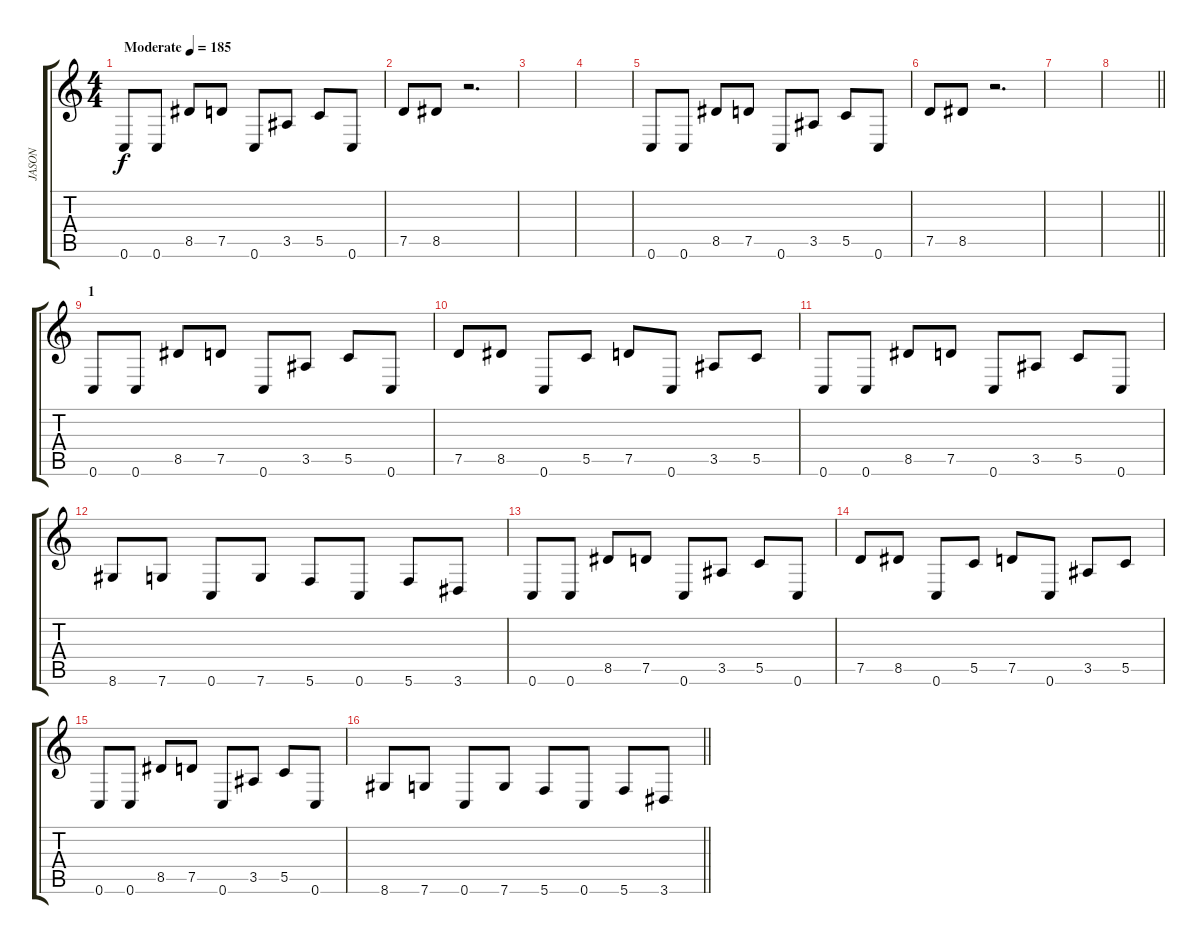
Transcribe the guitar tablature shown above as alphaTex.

\track ("JASON" "JASON") {instrument distortionguitar}
\staff {score tabs}
\tuning (D4 A3 F3 C3 G2 C2) {hide}
\ts (4 4)
\tempo (185 "Moderate")
\clef g2
\ks c
0.6.8{dy f instrument distortionguitar} 0.6.8 8.5.8 7.5.8 0.6.8 3.5.8 5.5.8 0.6.8 |
7.5.8 8.5.8 r.2{d} |
|
|
0.6.8 0.6.8 8.5.8 7.5.8 0.6.8 3.5.8 5.5.8 0.6.8 |
7.5.8 8.5.8 r.2{d} |
|
\barLineRight lightlight
|
\section ("" "1")
0.6.8 0.6.8 8.5.8 7.5.8 0.6.8 3.5.8 5.5.8 0.6.8 |
7.5.8 8.5.8 0.6.8 5.5.8 7.5.8 0.6.8 3.5.8 5.5.8 |
0.6.8 0.6.8 8.5.8 7.5.8 0.6.8 3.5.8 5.5.8 0.6.8 |
8.6.8 7.6.8 0.6.8 7.6.8 5.6.8 0.6.8 5.6.8 3.6.8 |
0.6.8 0.6.8 8.5.8 7.5.8 0.6.8 3.5.8 5.5.8 0.6.8 |
7.5.8 8.5.8 0.6.8 5.5.8 7.5.8 0.6.8 3.5.8 5.5.8 |
0.6.8 0.6.8 8.5.8 7.5.8 0.6.8 3.5.8 5.5.8 0.6.8 |
\barLineRight lightlight
8.6.8 7.6.8 0.6.8 7.6.8 5.6.8 0.6.8 5.6.8 3.6.8
